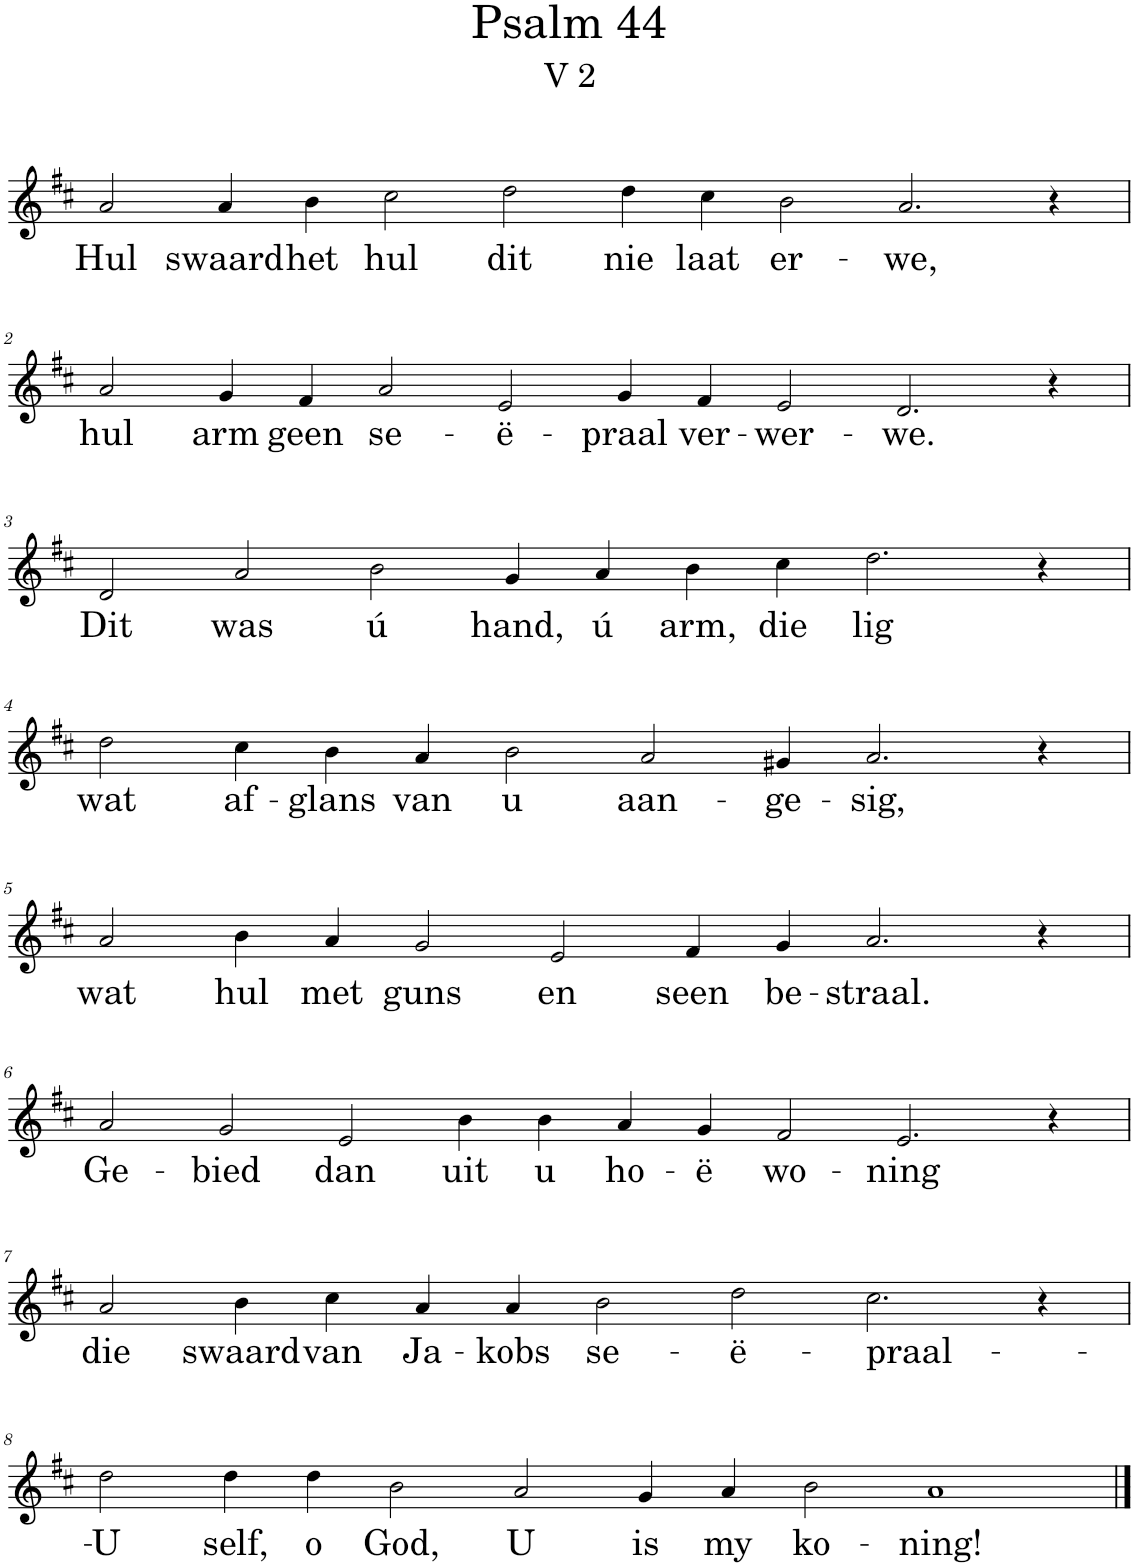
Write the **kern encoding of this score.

**kern	**text
*part1	*part1
*staff1	*staff1
*I"Pipe Organ	*
*I'Org.	*
*clefG2	*
*k[f#c#]	*
*M16/4	*
=1	=1
!	!LO:LY:b
2a/	Hul
!	!LO:LY:b
4a/	swaard
!	!LO:LY:b
4b\	het
!	!LO:LY:b
2cc#\	hul
!	!LO:LY:b
2dd\	dit
!	!LO:LY:b
4dd\	nie
!	!LO:LY:b
4cc#\	laat
!	!LO:LY:b
2b\	er-
!	!LO:LY:b
2.a/	-we,
4r	.
!!LO:LB:g=z
=2	=2
!	!LO:LY:b
2a/	hul
!	!LO:LY:b
4g/	arm
!	!LO:LY:b
4f#/	geen
!	!LO:LY:b
2a/	se-
!	!LO:LY:b
2e/	-ë-
!	!LO:LY:b
4g/	-praal
!	!LO:LY:b
4f#/	ver-
!	!LO:LY:b
2e/	-wer-
!	!LO:LY:b
2.d/	-we.
4r	.
!!LO:LB:g=z
=3	=3
*M14/4	*
!	!LO:LY:b
2d/	Dit
!	!LO:LY:b
2a/	was
!	!LO:LY:b
2b\	ú
!	!LO:LY:b
4g/	hand,
!	!LO:LY:b
4a/	ú
!	!LO:LY:b
4b\	arm,
!	!LO:LY:b
4cc#\	die
!	!LO:LY:b
2.dd\	lig
4r	.
!!LO:LB:g=z
=4	=4
!	!LO:LY:b
2dd\	wat
!	!LO:LY:b
4cc#\	af-
!	!LO:LY:b
4b\	-glans
!	!LO:LY:b
4a/	van
!	!LO:LY:b
2b\	u
!	!LO:LY:b
2a/	aan-
!	!LO:LY:b
4g#X/	-ge-
!	!LO:LY:b
2.a/	-sig,
4r	.
!!LO:LB:g=z
=5	=5
!	!LO:LY:b
2a/	wat
!	!LO:LY:b
4b\	hul
!	!LO:LY:b
4a/	met
!	!LO:LY:b
2g/	guns
!	!LO:LY:b
2e/	en
!	!LO:LY:b
4f#/	seen
!	!LO:LY:b
4g/	be-
!	!LO:LY:b
2.a/	-straal.
4r	.
!!LO:LB:g=z
=6	=6
*M16/4	*
!	!LO:LY:b
2a/	Ge-
!	!LO:LY:b
2g/	-bied
!	!LO:LY:b
2e/	dan
!	!LO:LY:b
4b\	uit
!	!LO:LY:b
4b\	u
!	!LO:LY:b
4a/	ho-
!	!LO:LY:b
4g/	-ë
!	!LO:LY:b
2f#/	wo-
!	!LO:LY:b
2.e/	-ning
4r	.
!!LO:LB:g=z
=7	=7
*M14/4	*
!	!LO:LY:b
2a/	die
!	!LO:LY:b
4b\	swaard
!	!LO:LY:b
4cc#\	van
!	!LO:LY:b
4a/	Ja-
!	!LO:LY:b
4a/	-kobs
!	!LO:LY:b
2b\	se-
!	!LO:LY:b
2dd\	-ë-
!	!LO:LY:b
2.cc#\	-praal-
4r	.
!!LO:LB:g=z
=8	=8
*M16/4	*
!	!LO:LY:b
2dd\	-U
!	!LO:LY:b
4dd\	self,
!	!LO:LY:b
4dd\	o
!	!LO:LY:b
2b\	God,
!	!LO:LY:b
2a/	U
!	!LO:LY:b
4g/	is
!	!LO:LY:b
4a/	my
!	!LO:LY:b
2b\	ko-
!	!LO:LY:b
1a	-ning!
==	==
*-	*-
